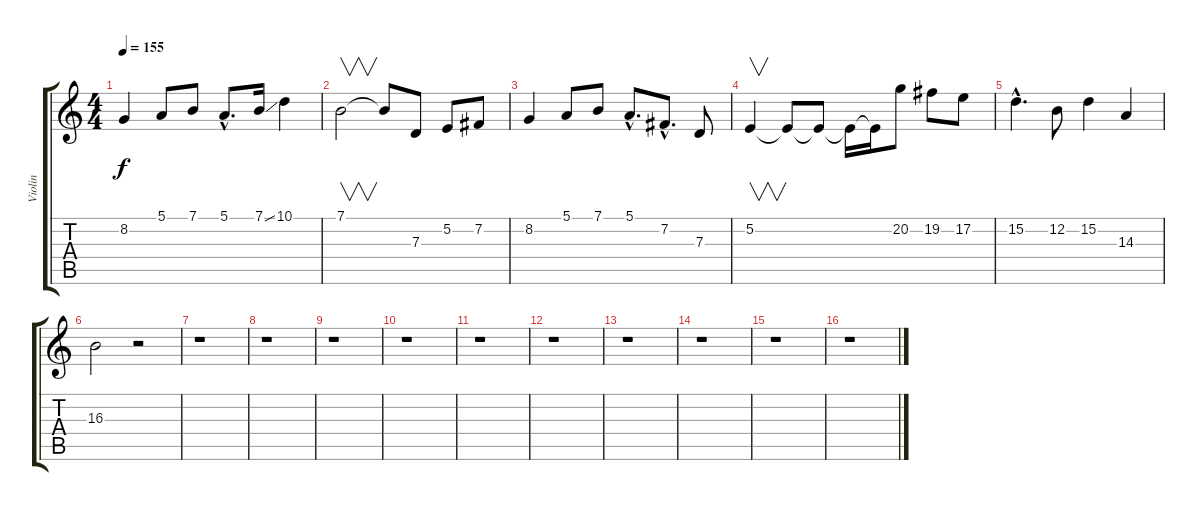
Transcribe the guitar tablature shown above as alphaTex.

\track ("Violin" "Violin") {instrument violin}
\staff {score tabs}
\tuning (E4 B3 G3 D3 A2 E2) {hide}
\ts (4 4)
\tempo 155
\clef g2
\ks c
8.2.4{dy f} 5.1.8 7.1.8 5.1{hac}.8{d} 7.1{ss}.16 10.1.4 |
7.1.2{v} 7.1{t}.8 7.3.8 5.2.8 7.2.8 |
8.2.4 5.1.8 7.1.8 5.1{hac}.8{d} 7.2{hac}.8{d} 7.3.8 |
5.2.4{v} 5.2{t}.8 5.2{t}.8 5.2{t}.16 5.2{t}.16 20.2.8 19.2.8 17.2.8 |
15.2{hac}.4{d} 12.2.8 15.2.4 14.3.4 |
16.3.2 r.2 |
r.1 |
r.1 |
r.1 |
r.1 |
r.1 |
r.1 |
r.1 |
r.1 |
r.1 |
r.1
